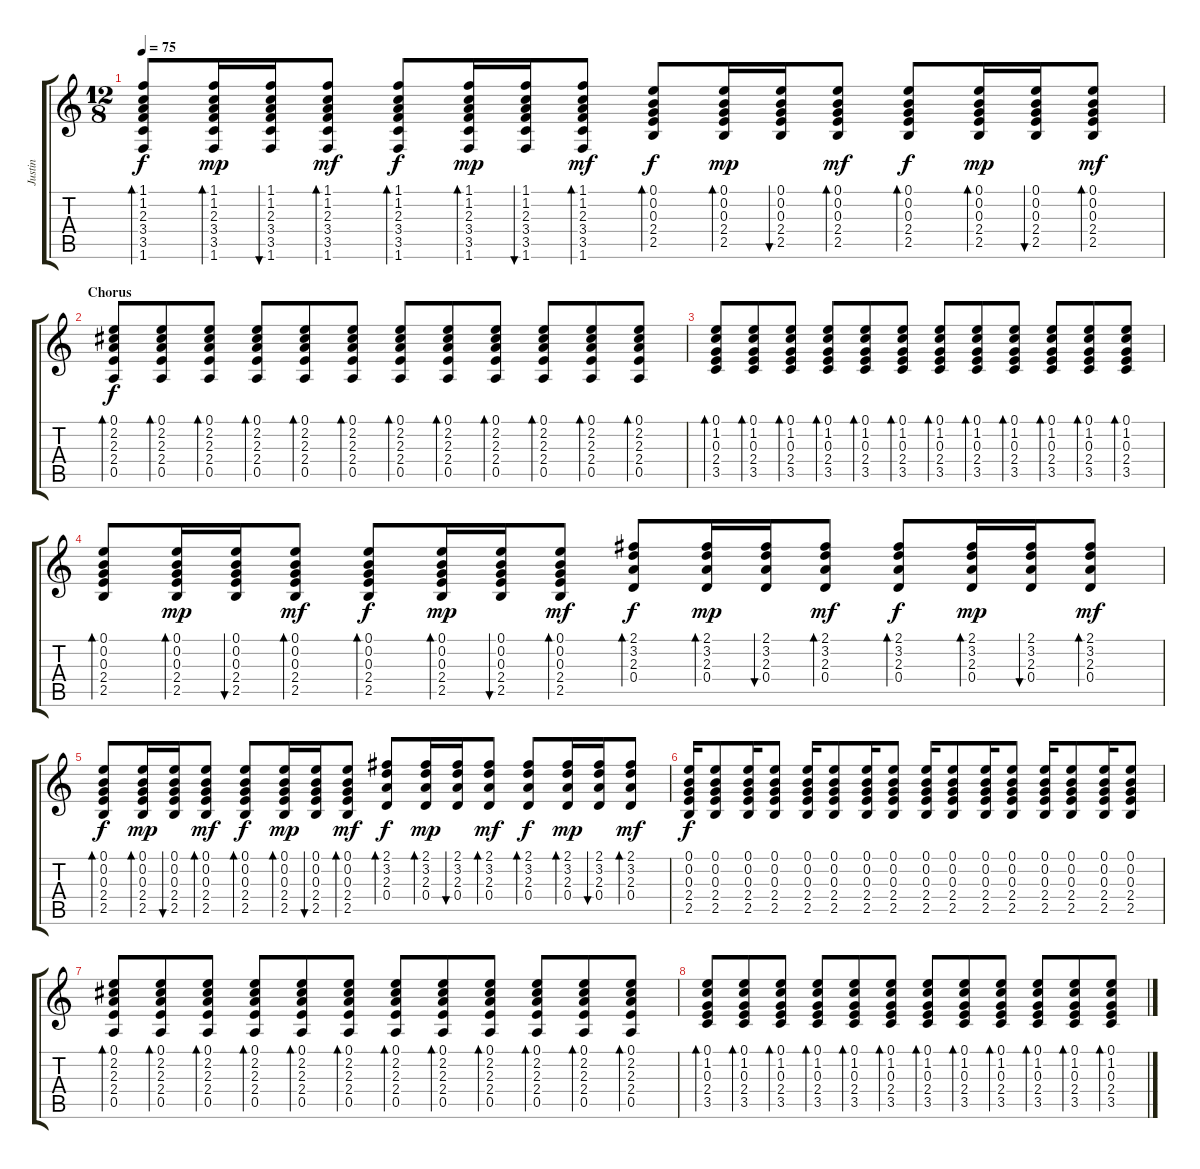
\track ("Justin" "Justin") {instrument acousticguitarsteel}
\staff {score tabs}
\tuning (E4 B3 G3 D3 A2 E2) {hide}
\ts (12 8)
\tempo 75
\clef g2
\ks c
(1.1 1.2 2.3 3.4 3.5 1.6).8{bd 60 dy f} (1.1 1.2 2.3 3.4 3.5 1.6).16{bd 60 dy mp} (1.1 1.2 2.3 3.4 3.5 1.6).16{bu 60} (1.1 1.2 2.3 3.4 3.5 1.6).8{bd 60 dy mf} (1.1 1.2 2.3 3.4 3.5 1.6).8{bd 60 dy f} (1.1 1.2 2.3 3.4 3.5 1.6).16{bd 60 dy mp} (1.1 1.2 2.3 3.4 3.5 1.6).16{bu 60} (1.1 1.2 2.3 3.4 3.5 1.6).8{bd 60 dy mf} (0.1 0.2 0.3 2.4 2.5).8{bd 60 dy f} (0.1 0.2 0.3 2.4 2.5).16{bd 60 dy mp} (0.1 0.2 0.3 2.4 2.5).16{bu 60} (0.1 0.2 0.3 2.4 2.5).8{bd 60 dy mf} (0.1 0.2 0.3 2.4 2.5).8{bd 60 dy f} (0.1 0.2 0.3 2.4 2.5).16{bd 60 dy mp} (0.1 0.2 0.3 2.4 2.5).16{bu 60} (0.1 0.2 0.3 2.4 2.5).8{bd 60 dy mf} |
\section ("" "Chorus")
(0.1 2.2 2.3 2.4 0.5).8{bd 60 dy f} (0.1 2.2 2.3 2.4 0.5).8{bd 60} (0.1 2.2 2.3 2.4 0.5).8{bd 60} (0.1 2.2 2.3 2.4 0.5).8{bd 60} (0.1 2.2 2.3 2.4 0.5).8{bd 60} (0.1 2.2 2.3 2.4 0.5).8{bd 60} (0.1 2.2 2.3 2.4 0.5).8{bd 60} (0.1 2.2 2.3 2.4 0.5).8{bd 60} (0.1 2.2 2.3 2.4 0.5).8{bd 60} (0.1 2.2 2.3 2.4 0.5).8{bd 60} (0.1 2.2 2.3 2.4 0.5).8{bd 60} (0.1 2.2 2.3 2.4 0.5).8{bd 60} |
(0.1 1.2 0.3 2.4 3.5).8{bd 60} (0.1 1.2 0.3 2.4 3.5).8{bd 60} (0.1 1.2 0.3 2.4 3.5).8{bd 60} (0.1 1.2 0.3 2.4 3.5).8{bd 60} (0.1 1.2 0.3 2.4 3.5).8{bd 60} (0.1 1.2 0.3 2.4 3.5).8{bd 60} (0.1 1.2 0.3 2.4 3.5).8{bd 60} (0.1 1.2 0.3 2.4 3.5).8{bd 60} (0.1 1.2 0.3 2.4 3.5).8{bd 60} (0.1 1.2 0.3 2.4 3.5).8{bd 60} (0.1 1.2 0.3 2.4 3.5).8{bd 60} (0.1 1.2 0.3 2.4 3.5).8{bd 60} |
(0.1 0.2 0.3 2.4 2.5).8{bd 60} (0.1 0.2 0.3 2.4 2.5).16{bd 60 dy mp} (0.1 0.2 0.3 2.4 2.5).16{bu 60} (0.1 0.2 0.3 2.4 2.5).8{bd 60 dy mf} (0.1 0.2 0.3 2.4 2.5).8{bd 60 dy f} (0.1 0.2 0.3 2.4 2.5).16{bd 60 dy mp} (0.1 0.2 0.3 2.4 2.5).16{bu 60} (0.1 0.2 0.3 2.4 2.5).8{bd 60 dy mf} (2.1 3.2 2.3 0.4).8{bd 60 dy f} (2.1 3.2 2.3 0.4).16{bd 60 dy mp} (2.1 3.2 2.3 0.4).16{bu 60} (2.1 3.2 2.3 0.4).8{bd 60 dy mf} (2.1 3.2 2.3 0.4).8{bd 60 dy f} (2.1 3.2 2.3 0.4).16{bd 60 dy mp} (2.1 3.2 2.3 0.4).16{bu 60} (2.1 3.2 2.3 0.4).8{bd 60 dy mf} |
(0.1 0.2 0.3 2.4 2.5).8{bd 60 dy f} (0.1 0.2 0.3 2.4 2.5).16{bd 60 dy mp} (0.1 0.2 0.3 2.4 2.5).16{bu 60} (0.1 0.2 0.3 2.4 2.5).8{bd 60 dy mf} (0.1 0.2 0.3 2.4 2.5).8{bd 60 dy f} (0.1 0.2 0.3 2.4 2.5).16{bd 60 dy mp} (0.1 0.2 0.3 2.4 2.5).16{bu 60} (0.1 0.2 0.3 2.4 2.5).8{bd 60 dy mf} (2.1 3.2 2.3 0.4).8{bd 60 dy f} (2.1 3.2 2.3 0.4).16{bd 60 dy mp} (2.1 3.2 2.3 0.4).16{bu 60} (2.1 3.2 2.3 0.4).8{bd 60 dy mf} (2.1 3.2 2.3 0.4).8{bd 60 dy f} (2.1 3.2 2.3 0.4).16{bd 60 dy mp} (2.1 3.2 2.3 0.4).16{bu 60} (2.1 3.2 2.3 0.4).8{bd 60 dy mf} |
(0.1 0.2 0.3 2.4 2.5).16{dy f} (0.1 0.2 0.3 2.4 2.5).8 (0.1 0.2 0.3 2.4 2.5).16 (0.1 0.2 0.3 2.4 2.5).8 (0.1 0.2 0.3 2.4 2.5).16 (0.1 0.2 0.3 2.4 2.5).8 (0.1 0.2 0.3 2.4 2.5).16 (0.1 0.2 0.3 2.4 2.5).8 (0.1 0.2 0.3 2.4 2.5).16 (0.1 0.2 0.3 2.4 2.5).8 (0.1 0.2 0.3 2.4 2.5).16 (0.1 0.2 0.3 2.4 2.5).8 (0.1 0.2 0.3 2.4 2.5).16 (0.1 0.2 0.3 2.4 2.5).8 (0.1 0.2 0.3 2.4 2.5).16 (0.1 0.2 0.3 2.4 2.5).8 |
(0.1 2.2 2.3 2.4 0.5).8{bd 60} (0.1 2.2 2.3 2.4 0.5).8{bd 60} (0.1 2.2 2.3 2.4 0.5).8{bd 60} (0.1 2.2 2.3 2.4 0.5).8{bd 60} (0.1 2.2 2.3 2.4 0.5).8{bd 60} (0.1 2.2 2.3 2.4 0.5).8{bd 60} (0.1 2.2 2.3 2.4 0.5).8{bd 60} (0.1 2.2 2.3 2.4 0.5).8{bd 60} (0.1 2.2 2.3 2.4 0.5).8{bd 60} (0.1 2.2 2.3 2.4 0.5).8{bd 60} (0.1 2.2 2.3 2.4 0.5).8{bd 60} (0.1 2.2 2.3 2.4 0.5).8{bd 60} |
(0.1 1.2 0.3 2.4 3.5).8{bd 60} (0.1 1.2 0.3 2.4 3.5).8{bd 60} (0.1 1.2 0.3 2.4 3.5).8{bd 60} (0.1 1.2 0.3 2.4 3.5).8{bd 60} (0.1 1.2 0.3 2.4 3.5).8{bd 60} (0.1 1.2 0.3 2.4 3.5).8{bd 60} (0.1 1.2 0.3 2.4 3.5).8{bd 60} (0.1 1.2 0.3 2.4 3.5).8{bd 60} (0.1 1.2 0.3 2.4 3.5).8{bd 60} (0.1 1.2 0.3 2.4 3.5).8{bd 60} (0.1 1.2 0.3 2.4 3.5).8{bd 60} (0.1 1.2 0.3 2.4 3.5).8{bd 60}
